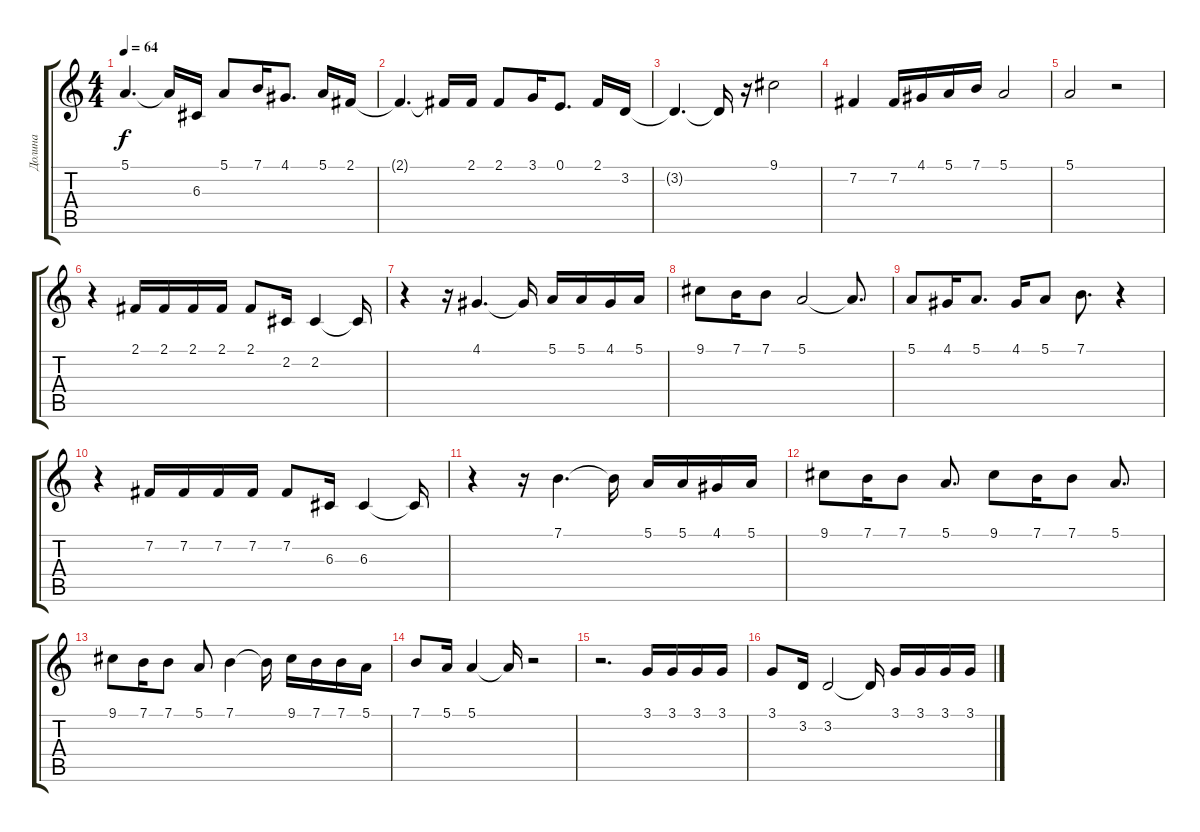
\track ("Долина" "Долина") {instrument acousticgrandpiano}
\staff {score tabs}
\tuning (E4 B3 G3 D3 A2 E2) {hide}
\ts (4 4)
\tempo 64
\clef g2
\ks c
5.1.4{d dy f} 5.1{t}.16 6.3.16 5.1.8 7.1.16 4.1.8{d} 5.1.16 2.1.16 |
2.1{t}.4{d} 2.1{t}.16 2.1.16 2.1.8 3.1.16 0.1.8{d} 2.1.16 3.2.16 |
3.2{t}.4{d} 3.2{t}.16 r.16 9.1.2 |
7.2.4 7.2.16 4.1.16 5.1.16 7.1.16 5.1.2 |
5.1.2 r.2 |
r.4 2.1.16 2.1.16 2.1.16 2.1.16 2.1.8 2.2.16 2.2.4 2.2{t}.16 |
r.4 r.16 4.1.4{d} 4.1{t}.16 5.1.16 5.1.16 4.1.16 5.1.16 |
9.1.8 7.1.16 7.1.8 5.1.2 5.1{t}.8{d} |
5.1.8 4.1.16 5.1.8{d} 4.1.16 5.1.8 7.1.8{d} r.4 |
r.4 7.2.16 7.2.16 7.2.16 7.2.16 7.2.8 6.3.16 6.3.4 6.3{t}.16 |
r.4 r.16 7.1.4{d} 7.1{t}.16 5.1.16 5.1.16 4.1.16 5.1.16 |
9.1.8 7.1.16 7.1.8 5.1.8{d} 9.1.8 7.1.16 7.1.8 5.1.8{d} |
9.1.8 7.1.16 7.1.8 5.1.8 7.1.4 7.1{t}.16 9.1.16 7.1.16 7.1.16 5.1.16 |
7.1.8 5.1.16 5.1.4 5.1{t}.16 r.2 |
r.2{d} 3.1.16 3.1.16 3.1.16 3.1.16 |
3.1.8 3.2.16 3.2.2 3.2{t}.16 3.1.16 3.1.16 3.1.16 3.1.16
